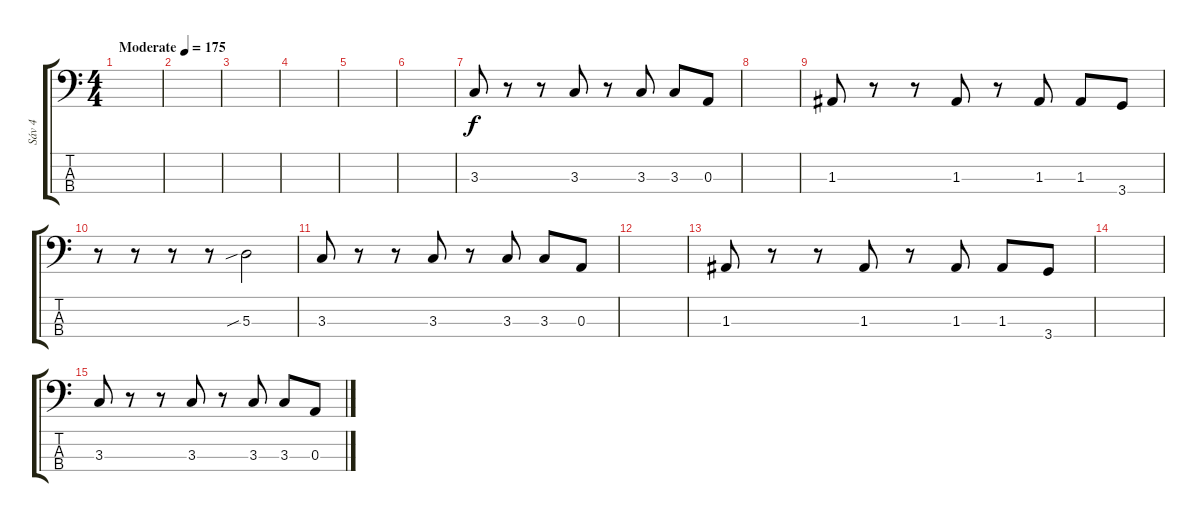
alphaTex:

\track ("Sáv 4" "Sáv 4") {instrument electricbassfinger}
\staff {score tabs}
\tuning (G2 D2 A1 E1) {hide}
\ts (4 4)
\tempo (175 "Moderate")
\clef f4
\ks c
|
|
|
|
|
|
3.3.8 r.8 r.8 3.3.8 r.8 3.3.8 3.3.8 0.3.8 |
|
1.3.8 r.8 r.8 1.3.8 r.8 1.3.8 1.3.8 3.4.8 |
r.8 r.8 r.8 r.8 5.3{sib}.2 |
3.3.8 r.8 r.8 3.3.8 r.8 3.3.8 3.3.8 0.3.8 |
|
1.3.8 r.8 r.8 1.3.8 r.8 1.3.8 1.3.8 3.4.8 |
|
3.3.8 r.8 r.8 3.3.8 r.8 3.3.8 3.3.8 0.3.8
